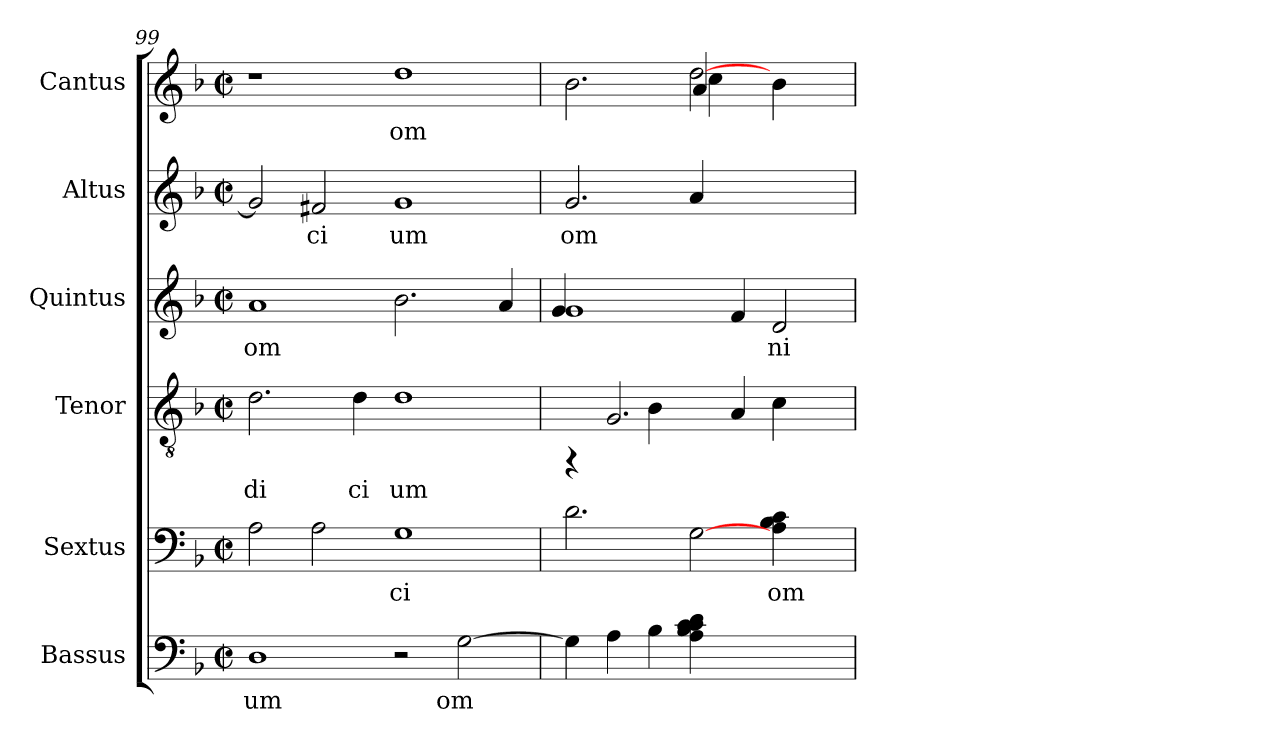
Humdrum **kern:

**kern	**text	**kern	**text	**kern	**text	**kern	**text	**kern	**text	**kern	**text
*part6	*part6	*part5	*part5	*part4	*part4	*part3	*part3	*part2	*part2	*part1	*part1
*staff6	*staff6	*staff5	*staff5	*staff4	*staff4	*staff3	*staff3	*staff2	*staff2	*staff1	*staff1
*I"Bassus	*	*I"Sextus	*	*I"Tenor	*	*I"Quintus	*	*I"Altus	*	*I"Cantus	*
*I'Bassus	*	*I'Sextus	*	*I'Tenor	*	*I'Quintus	*	*I'Altus	*	*I'Cantus	*
*clefF4	*	*clefF4	*	*clefGv2	*	*clefG2	*	*clefG2	*	*clefG2	*
*k[b-]	*	*k[b-]	*	*k[b-]	*	*k[b-]	*	*k[b-]	*	*k[b-]	*
*F:	*	*F:	*	*F:	*	*F:	*	*F:	*	*F:	*
*M2/2	*	*M2/2	*	*M2/2	*	*M2/2	*	*M2/2	*	*M2/2	*
*met(c|)	*	*met(c|)	*	*met(c|)	*	*met(c|)	*	*met(c|)	*	*met(c|)	*
=99	=99	=99	=99	=99	=99	=99	=99	=99	=99	=99	=99
!	!LO:LY:b:cj	!	!LO:LY:b:cj	!	!LO:LY:b:cj	!	!LO:LY:b:cj	!	!LO:LY:b:cj	!	!
1D	um	2A\	.	2.d\	di	1a	om-	2g/]	.	1r	.
!	!	!	!LO:LY:b:cj	!	!	!	!	!	!LO:LY:b:cj	!	!
.	.	2A\	.	.	.	.	.	2f#/	ci	.	.
!	!	!	!	!	!LO:LY:b:cj	!	!	!	!	!	!
.	.	.	.	4d\	ci	.	.	.	.	.	.
!	!	!	!LO:LY:b:cj	!	!LO:LY:b:cj	!	!LO:LY:b:cj	!	!LO:LY:b:cj	!	!LO:LY:b:cj
2r	.	1G	ci	1d	um	2.b-\	--	1g	um	1dd	om-
!	!LO:LY:b:cj	!	!	!	!	!	!	!	!	!	!
[>2G\	om	.	.	.	.	.	.	.	.	.	.
!	!	!	!	!	!	!	!LO:LY:b:cj	!	!	!	!
.	.	.	.	.	.	4a/	--	.	.	.	.
=100	=100	=100	=100	=100	=100	=100	=100	=100	=100	=100	=100
!	!LO:LY:b:cj	!	!	!	!	!	!LO:LY:b:cj	!	!LO:LY:b:cj	!	!
*	*	*	*	*^	*	*^	*	*	*	*^	*
*	*	*	*	*	*	*	*	*	*	*	*	*	*^	*
4G\]	.	2.d\	.	4rFF	2ryy	.	1g	4g/	--	2.g/	om	2.b-\	2.ryy	2.ryy	.
!	!LO:LY:b:cj	!	!	!	!	!	!	!	!	!	!	!	!	!	!
4A\	.	.	.	2.G/	.	.	.	1.ryy	.	.	.	.	.	.	.
!	!LO:LY:b:cj	!	!	!	!	!LO:LY:b:cj	!	!	!	!	!	!	!	!	!
4B-\	.	.	.	.	4B-\	.	.	.	.	.	.	.	.	.	.
!	!LO:LY:b:cj	!	!	!	!	!	!	!	!	!	!LO:LY:b:cj	!	!	!	!LO:LY:b:cj
4d\ 4c\ 4c\ 4B-\ 4A\	.	[<2G\	.	.	4ryy	.	.	.	.	4a/	.	[<2dd\	4a/	4cc\	--
!	!	!	!	!	!	!	!	!	!LO:LY:b:cj	!	!	!	!	!	!
2.ryy	.	.	.	4A/	2.ryy	.	4f/	.	--	2.ryy	.	.	4ryy	4ryy	.
!	!	!	!LO:LY:b:cj	!	!	!LO:LY:b:cj	!	!	!LO:LY:b:cj	!	!	!	!	!	!
.	.	4c\ 4B-\ 4A\	om	4c\	.	.	2d/	.	-ni-	.	.	4b-\	2ryy	2ryy	.
.	.	4ryy	.	4ryy	.	.	.	.	.	.	.	4ryy	.	.	.
*	*	*	*	*v	*v	*	*	*	*	*	*	*v	*v	*v	*
*	*	*	*	*	*	*v	*v	*	*	*	*	*
=	=	=	=	=	=	=	=	=	=	=	=
*-	*-	*-	*-	*-	*-	*-	*-	*-	*-	*-	*-
